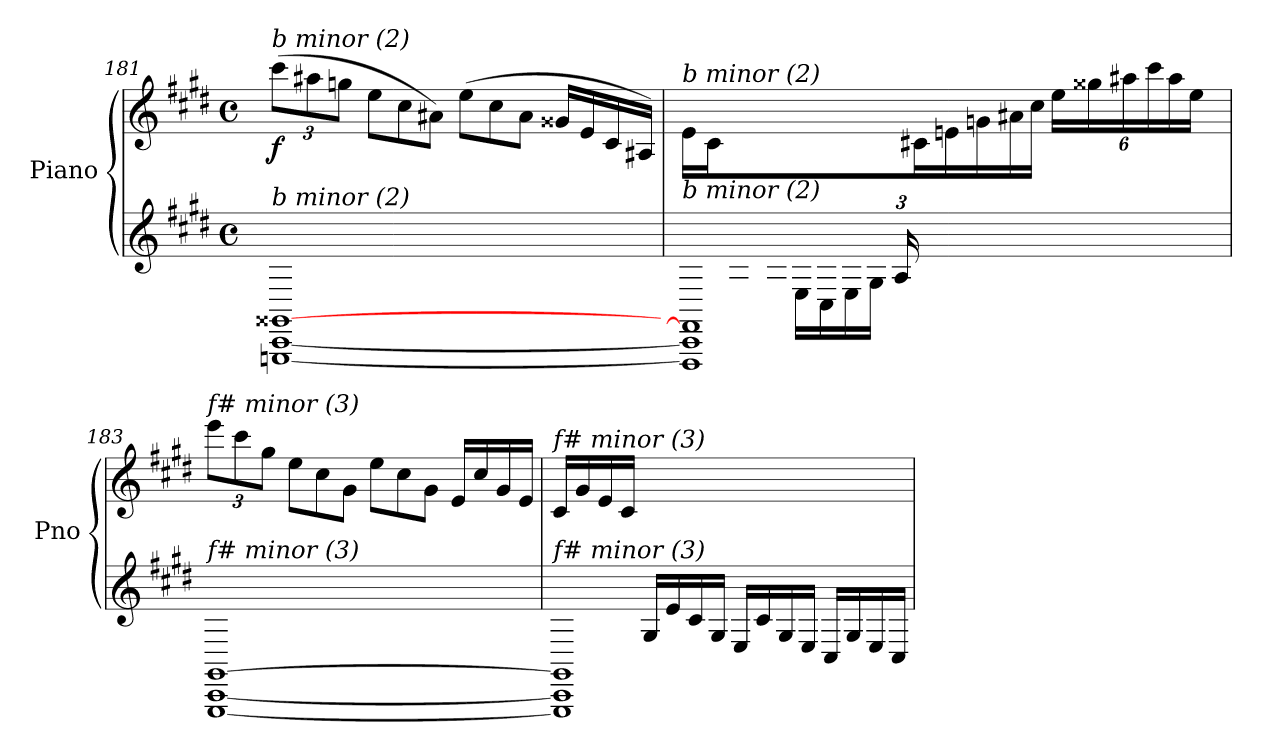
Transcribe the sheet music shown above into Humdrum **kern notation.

**kern	**kern	**dynam
*part1	*part1	*part1
*staff2	*staff1	*staff1/2
*I"Piano	*	*
*I'Pno	*	*
*clefG2	*clefG2	*
*k[f#c#g#d#]	*k[f#c#g#d#]	*
*M4/4	*M4/4	*
*met(c)	*met(c)	*
*	*Xbrackettup	*
=181	=181	=181
!	!LO:TX:i:t=b minor (2)	!
!LO:TX:i:t=b minor (2)	!	!
!	!	!LO:DY:b
[1GGGni [1CC# [1GG##Xi	(12ccc#\L	f
.	12aa#X\	.
.	12ggni\J	.
*	*Xtuplet	*
.	12ee\L	.
.	12cc#\	.
.	12a#X\J)	.
.	(12ee\L	.
.	12cc#\	.
.	12a#\J	.
.	16g##Xi/LL	.
.	16e/	.
.	16c#/	.
.	16A#X/JJ)	.
!!LO:LB:g=z
=182	=182	=182
*^	*	*
!	!	!LO:TX:i:t=b minor (2)	!
!LO:TX:i:t=b minor (2)	!	!	!
8ryy	1FFF##] 1CC#] 1FF##]	16e/LL	.
.	.	16c#/	.
16A#X/	.	12%5ryy	.
16G##Xi/JJ	.	.	.
16E\LL	.	.	.
16C#\	.	.	.
16E\	.	.	.
16G##i\JJ	.	.	.
*Xbrackettup	*	*	*
24A#/LL	.	.	.
9...ryy	.	24c#X\	.
.	.	24en\	.
.	.	24gni\	.
.	.	24a#X\	.
.	.	24cc#\JJ	.
*	*	*tuplet	*
4ryy	.	24ee\LL	.
.	.	24gg##Xi\	.
.	.	24aa#X\	.
.	.	24ccc#\	.
.	.	24aa#\	.
.	.	24ee\JJ	.
*v	*v	*	*
=183	=183	=183
!	!LO:TX:i:t=f# minor (3)	!
!LO:TX:i:t=f# minor (3)	!	!
[1GGG# [1CC# [1GG#	(12eee\L	.
.	12ccc#\	.
.	12gg#\J	.
*	*Xtuplet	*
.	12ee\L	.
.	12cc#\	.
.	12g#\J	.
.	12ee\L	.
.	12cc#\	.
.	12g#\J	.
.	16e/LL	.
.	16cc#/	.
.	16g#/	.
.	16e/JJ	.
=184	=184	=184
*^	*	*
!	!	!LO:TX:i:t=f# minor (3)	!
!LO:TX:i:t=f# minor (3)	!	!	!
4ryy	1GGG#] 1CC#] 1GG#]	16c#/LL	.
.	.	16g#/	.
.	.	16e/	.
.	.	16c#/JJ	.
16G#/LL	.	2.ryy	.
16e/	.	.	.
16c#/	.	.	.
16G#/JJ	.	.	.
16E/LL	.	.	.
16c#/	.	.	.
16G#/	.	.	.
16E/JJ	.	.	.
16C#/LL	.	.	.
16G#/	.	.	.
16E/	.	.	.
16C#/JJ)	.	.	.
*v	*v	*	*
=	=	=
*-	*-	*-
